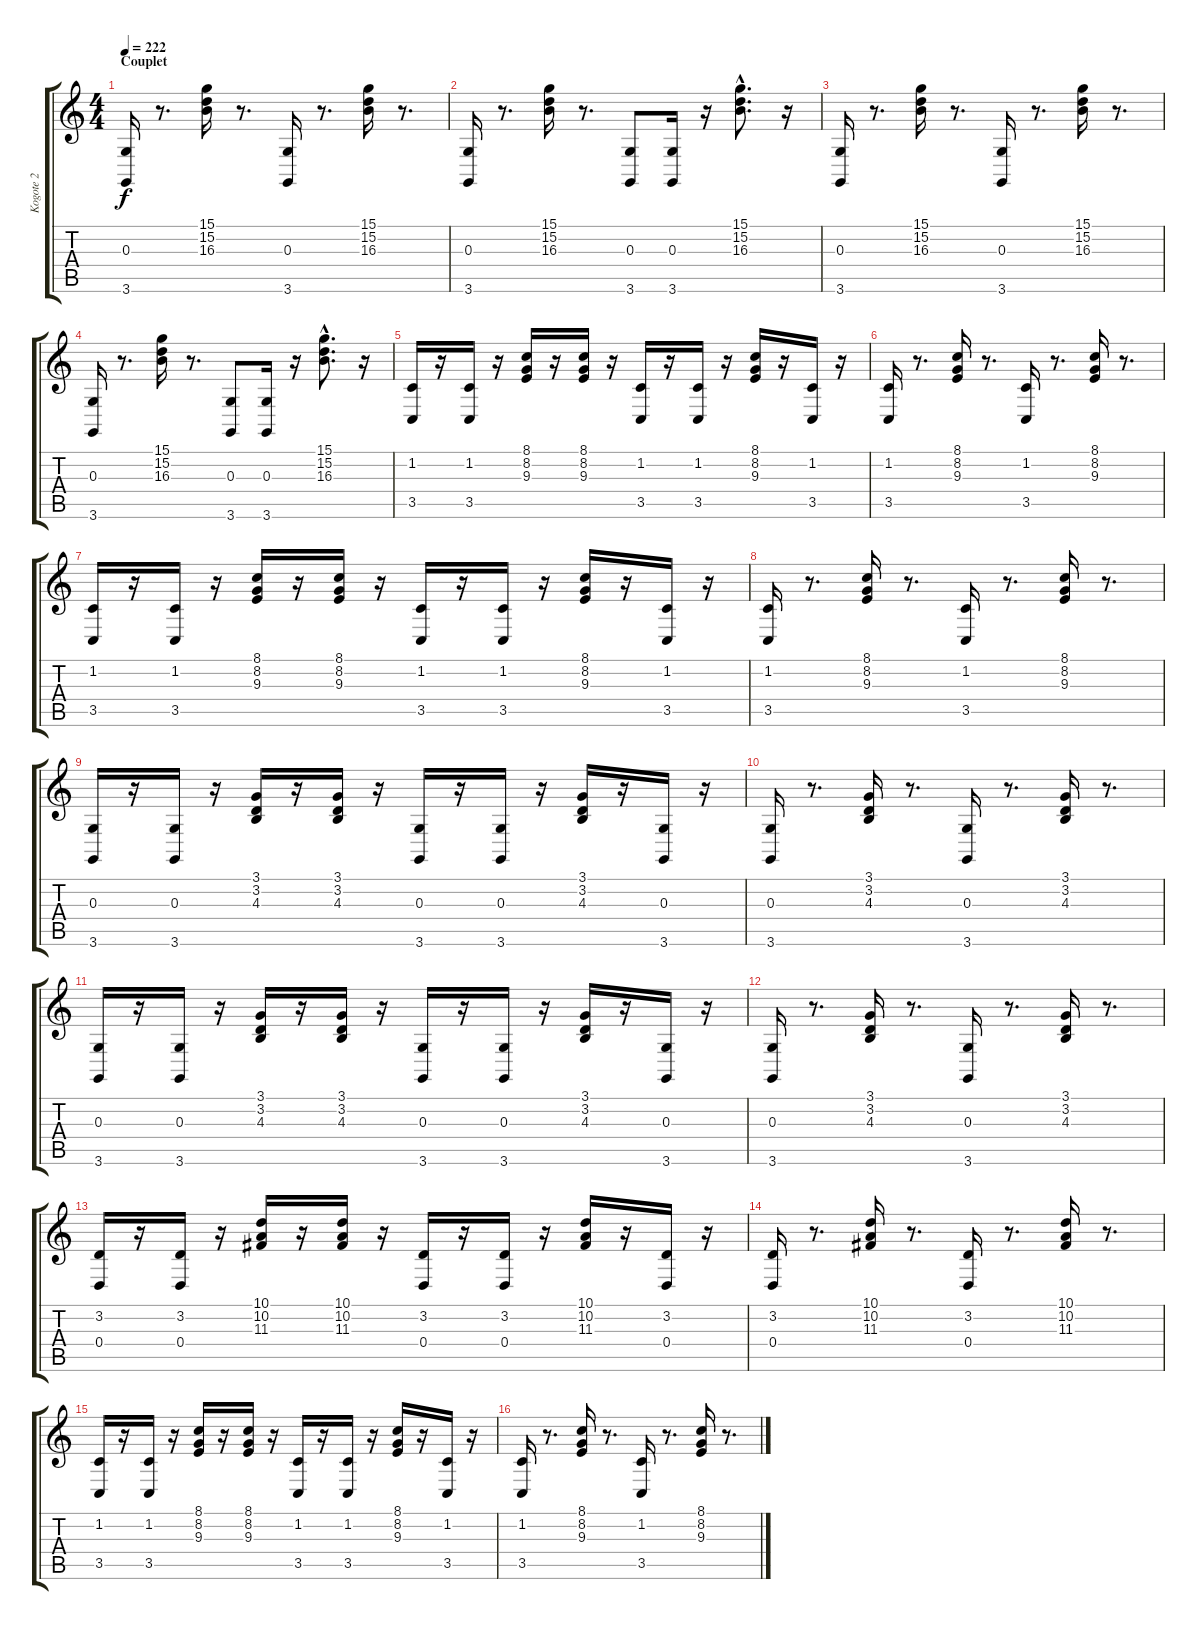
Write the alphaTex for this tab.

\track ("Kogote 2" "Kogote 2") {instrument drawbarorgan}
\staff {score tabs}
\tuning (E4 B3 G3 D3 A2 E2) {hide}
\ts (4 4)
\section ("" "Couplet")
\tempo 222
\clef g2
\ks c
(0.3 3.6).16{dy f} r.8{d} (15.1 15.2 16.3).16 r.8{d} (0.3 3.6).16 r.8{d} (15.1 15.2 16.3).16 r.8{d} |
(0.3 3.6).16 r.8{d} (15.1 15.2 16.3).16 r.8{d} (0.3 3.6).8 (0.3 3.6).16 r.16 (15.1{hac} 15.2{hac} 16.3{hac}).8{d} r.16 |
(0.3 3.6).16 r.8{d} (15.1 15.2 16.3).16 r.8{d} (0.3 3.6).16 r.8{d} (15.1 15.2 16.3).16 r.8{d} |
(0.3 3.6).16 r.8{d} (15.1 15.2 16.3).16 r.8{d} (0.3 3.6).8 (0.3 3.6).16 r.16 (15.1{hac} 15.2{hac} 16.3{hac}).8{d} r.16 |
(1.2 3.5).16 r.16 (1.2 3.5).16 r.16 (8.1 8.2 9.3).16 r.16 (8.1 8.2 9.3).16 r.16 (1.2 3.5).16 r.16 (1.2 3.5).16 r.16 (8.1 8.2 9.3).16 r.16 (1.2 3.5).16 r.16 |
(1.2 3.5).16 r.8{d} (8.1 8.2 9.3).16 r.8{d} (1.2 3.5).16 r.8{d} (8.1 8.2 9.3).16 r.8{d} |
(1.2 3.5).16 r.16 (1.2 3.5).16 r.16 (8.1 8.2 9.3).16 r.16 (8.1 8.2 9.3).16 r.16 (1.2 3.5).16 r.16 (1.2 3.5).16 r.16 (8.1 8.2 9.3).16 r.16 (1.2 3.5).16 r.16 |
(1.2 3.5).16 r.8{d} (8.1 8.2 9.3).16 r.8{d} (1.2 3.5).16 r.8{d} (8.1 8.2 9.3).16 r.8{d} |
(0.3 3.6).16 r.16 (0.3 3.6).16 r.16 (3.1 3.2 4.3).16 r.16 (3.1 3.2 4.3).16 r.16 (0.3 3.6).16 r.16 (0.3 3.6).16 r.16 (3.1 3.2 4.3).16 r.16 (0.3 3.6).16 r.16 |
(0.3 3.6).16 r.8{d} (3.1 3.2 4.3).16 r.8{d} (0.3 3.6).16 r.8{d} (3.1 3.2 4.3).16 r.8{d} |
(0.3 3.6).16 r.16 (0.3 3.6).16 r.16 (3.1 3.2 4.3).16 r.16 (3.1 3.2 4.3).16 r.16 (0.3 3.6).16 r.16 (0.3 3.6).16 r.16 (3.1 3.2 4.3).16 r.16 (0.3 3.6).16 r.16 |
(0.3 3.6).16 r.8{d} (3.1 3.2 4.3).16 r.8{d} (0.3 3.6).16 r.8{d} (3.1 3.2 4.3).16 r.8{d} |
(3.2 0.4).16 r.16 (3.2 0.4).16 r.16 (10.1 10.2 11.3).16 r.16 (10.1 10.2 11.3).16 r.16 (3.2 0.4).16 r.16 (3.2 0.4).16 r.16 (10.1 10.2 11.3).16 r.16 (3.2 0.4).16 r.16 |
(3.2 0.4).16 r.8{d} (10.1 10.2 11.3).16 r.8{d} (3.2 0.4).16 r.8{d} (10.1 10.2 11.3).16 r.8{d} |
(1.2 3.5).16 r.16 (1.2 3.5).16 r.16 (8.1 8.2 9.3).16 r.16 (8.1 8.2 9.3).16 r.16 (1.2 3.5).16 r.16 (1.2 3.5).16 r.16 (8.1 8.2 9.3).16 r.16 (1.2 3.5).16 r.16 |
(1.2 3.5).16 r.8{d} (8.1 8.2 9.3).16 r.8{d} (1.2 3.5).16 r.8{d} (8.1 8.2 9.3).16 r.8{d}
